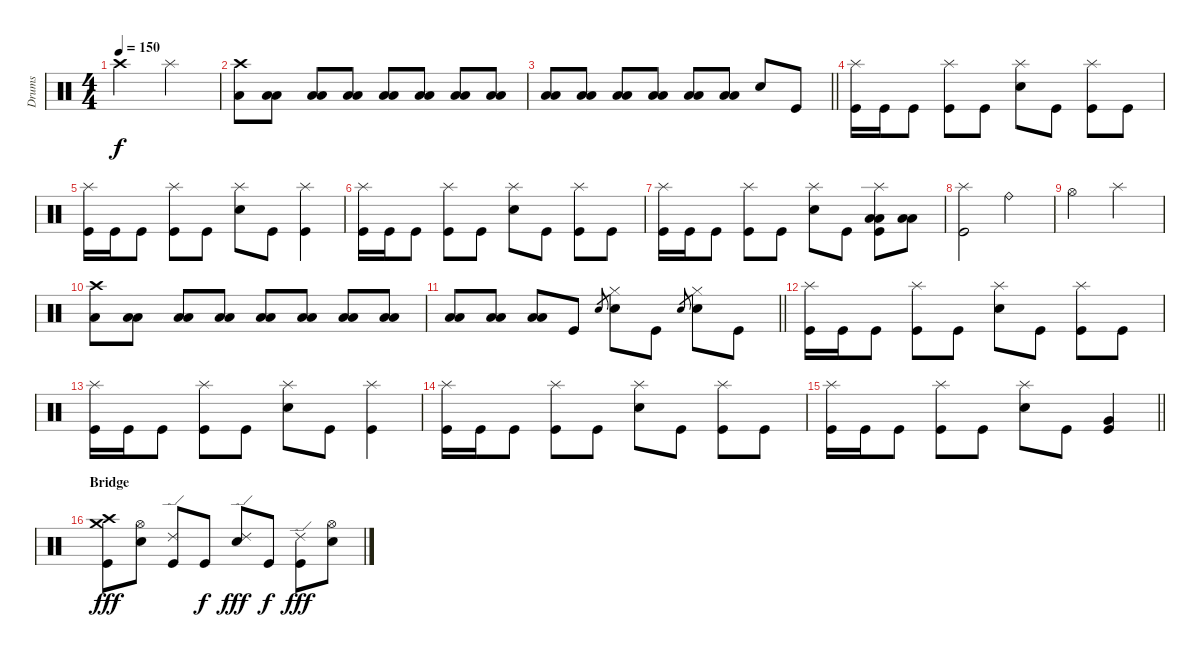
\track ("Drums" "Drums") {instrument percussion}
\staff {score}
\articulation defaults
\ts (4 4)
\tempo 150
\clef neutral
\ks c "Crash high (hit)".2{dy f} "Splash (hit)".2
|
("Crash high (hit)" "Low Tom (hit)").8 ("Low Tom (hit)" "Low Floor Tom (hit)").8 ("Low Tom (hit)" "Low Floor Tom (hit)").8 ("Low Tom (hit)" "Low Floor Tom (hit)").8 ("Low Tom (hit)" "Low Floor Tom (hit)").8 ("Low Tom (hit)" "Low Floor Tom (hit)").8 ("Low Tom (hit)" "Low Floor Tom (hit)").8 ("Low Tom (hit)" "Low Floor Tom (hit)").8 |
\barLineRight lightlight
("Low Tom (hit)" "Low Floor Tom (hit)").8 ("Low Tom (hit)" "Low Floor Tom (hit)").8 ("Low Tom (hit)" "Low Floor Tom (hit)").8 ("Low Tom (hit)" "Low Floor Tom (hit)").8 ("Low Tom (hit)" "Low Floor Tom (hit)").8 ("Low Tom (hit)" "Low Floor Tom (hit)").8 "Snare (hit) 2".8 "Kick (hit)".8 |
("Splash (hit)" "Kick (hit)").16 "Kick (hit)".16 "Kick (hit)".8 ("Splash (hit)" "Kick (hit)").8 "Kick (hit)".8 ("Splash (hit)" "Snare (hit) 2").8 "Kick (hit)".8 ("Splash (hit)" "Kick (hit)").8 "Kick (hit)".8 |
("Splash (hit)" "Kick (hit)").16 "Kick (hit)".16 "Kick (hit)".8 ("Splash (hit)" "Kick (hit)").8 "Kick (hit)".8 ("Splash (hit)" "Snare (hit) 2").8 "Kick (hit)".8 ("Splash (hit)" "Kick (hit)").4 |
("Splash (hit)" "Kick (hit)").16 "Kick (hit)".16 "Kick (hit)".8 ("Splash (hit)" "Kick (hit)").8 "Kick (hit)".8 ("Splash (hit)" "Snare (hit) 2").8 "Kick (hit)".8 ("Splash (hit)" "Kick (hit)").8 "Kick (hit)".8 |
("Splash (hit)" "Kick (hit)").16 "Kick (hit)".16 "Kick (hit)".8 ("Splash (hit)" "Kick (hit)").8 "Kick (hit)".8 ("Splash (hit)" "Snare (hit) 2").8 "Kick (hit)".8 ("Splash (hit)" "Low Floor Tom (hit)" "Low Tom (hit)" "Kick (hit)").8 ("Low Floor Tom (hit)" "Low Tom (hit)").8 |
("Splash (hit)" "Kick (hit)").2 "Ride (bell)".2 |
"Hi-Hat (open)".2 "Splash (hit)".2 |
("Crash high (hit)" "Low Tom (hit)").8 ("Low Tom (hit)" "Low Floor Tom (hit)").8 ("Low Tom (hit)" "Low Floor Tom (hit)").8 ("Low Tom (hit)" "Low Floor Tom (hit)").8 ("Low Tom (hit)" "Low Floor Tom (hit)").8 ("Low Tom (hit)" "Low Floor Tom (hit)").8 ("Low Tom (hit)" "Low Floor Tom (hit)").8 ("Low Tom (hit)" "Low Floor Tom (hit)").8 |
\barLineRight lightlight
("Low Tom (hit)" "Low Floor Tom (hit)").8 ("Low Tom (hit)" "Low Floor Tom (hit)").8 ("Low Tom (hit)" "Low Floor Tom (hit)").8 "Kick (hit)".8 "Snare (hit) 2".8{gr} ("Hi-Hat (closed)" "Snare (hit) 2").8 "Kick (hit)".8 "Snare (hit) 2".8{gr} ("Hi-Hat (closed)" "Snare (hit) 2").8 "Kick (hit)".8 |
("Splash (hit)" "Kick (hit)").16 "Kick (hit)".16 "Kick (hit)".8 ("Splash (hit)" "Kick (hit)").8 "Kick (hit)".8 ("Splash (hit)" "Snare (hit) 2").8 "Kick (hit)".8 ("Splash (hit)" "Kick (hit)").8 "Kick (hit)".8 |
("Splash (hit)" "Kick (hit)").16 "Kick (hit)".16 "Kick (hit)".8 ("Splash (hit)" "Kick (hit)").8 "Kick (hit)".8 ("Splash (hit)" "Snare (hit) 2").8 "Kick (hit)".8 ("Splash (hit)" "Kick (hit)").4 |
("Splash (hit)" "Kick (hit)").16 "Kick (hit)".16 "Kick (hit)".8 ("Splash (hit)" "Kick (hit)").8 "Kick (hit)".8 ("Splash (hit)" "Snare (hit) 2").8 "Kick (hit)".8 ("Splash (hit)" "Kick (hit)").8 "Kick (hit)".8 |
\barLineRight lightlight
("Splash (hit)" "Kick (hit)").16 "Kick (hit)".16 "Kick (hit)".8 ("Splash (hit)" "Kick (hit)").8 "Kick (hit)".8 ("Splash (hit)" "Snare (hit) 2").8 "Kick (hit)".8 ("Very Low Tom (hit)" "Kick (hit)").4 |
\section ("" "Bridge")
("Crash medium (hit)" "Crash high (hit)" "Kick (hit)").8{dy fff} ("Hi-Hat (open)" "Snare (hit) 2").8 ("Ride (edge) 2" "Kick (hit)").8 "Kick (hit)".8{dy f} ("Ride (edge) 2" "Snare (hit) 2").8{dy fff} "Kick (hit)".8{dy f} ("Ride (edge) 2" "Kick (hit)").8{dy fff} ("Hi-Hat (open)" "Snare (hit) 2").8
